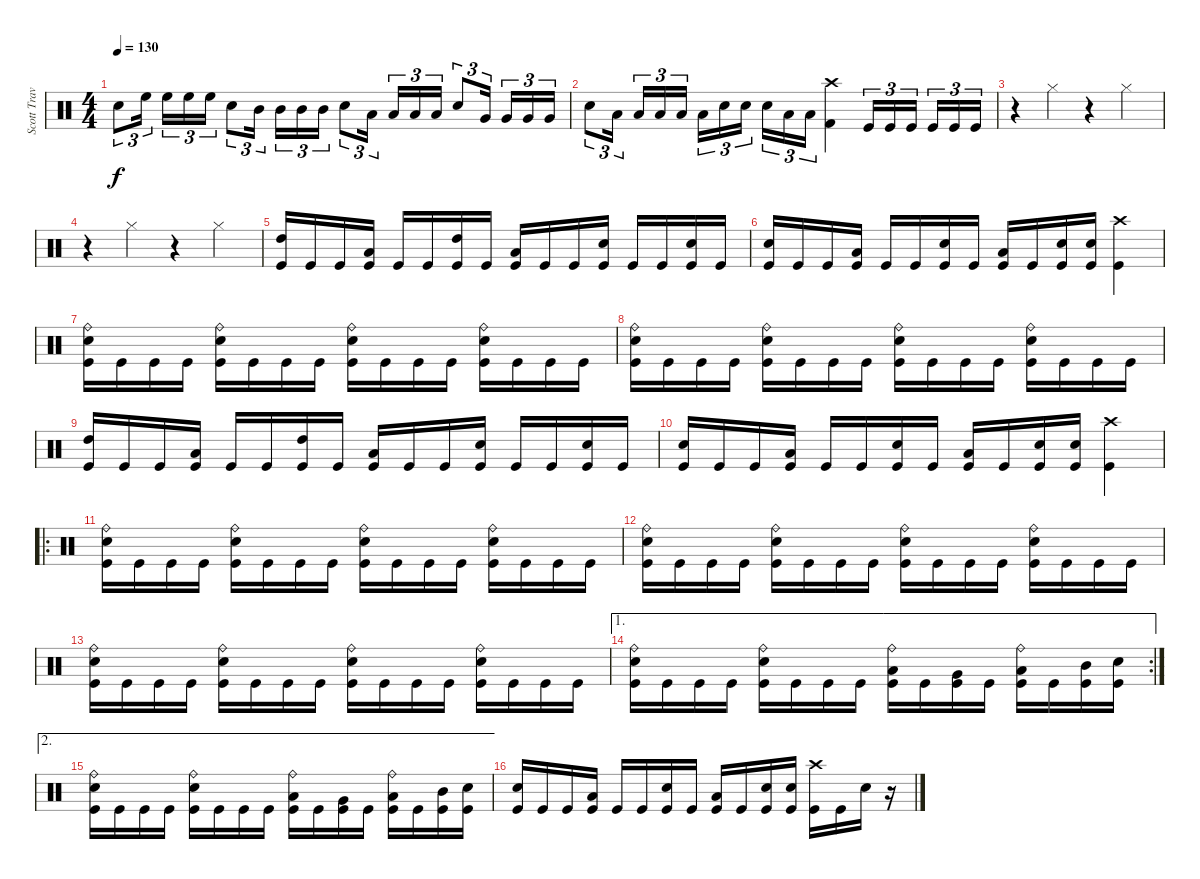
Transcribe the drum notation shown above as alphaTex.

\track ("Scott Travis (Drums)" "Scott Trav") {instrument percussion}
\staff {score}
\articulation defaults
\ts (4 4)
\tempo 130
\clef neutral
\ks c "Snare (hit) 2".8{tu (3 2) dy f} "High Floor Tom (hit)".16{tu (3 2) beam splitsecondary} "High Floor Tom (hit)".16{tu (3 2)} "High Floor Tom (hit)".16{tu (3 2)} "High Floor Tom (hit)".16{tu (3 2)} "Snare (hit) 2".8{tu (3 2)} "Mid Tom (hit)".16{tu (3 2) beam splitsecondary} "Mid Tom (hit)".16{tu (3 2)} "Mid Tom (hit)".16{tu (3 2)} "Mid Tom (hit)".16{tu (3 2)} "Snare (hit) 2".8{tu (3 2)} "Low Tom (hit)".16{tu (3 2) beam splitsecondary} "Low Tom (hit)".16{tu (3 2)} "Low Tom (hit)".16{tu (3 2)} "Low Tom (hit)".16{tu (3 2)} "Snare (hit) 2".8{tu (3 2)} "Very Low Tom (hit)".16{tu (3 2) beam splitsecondary} "Very Low Tom (hit)".16{tu (3 2)} "Very Low Tom (hit)".16{tu (3 2)} "Very Low Tom (hit)".16{tu (3 2)}
|
"Snare (hit) 2".8{tu (3 2)} "Low Floor Tom (hit)".16{tu (3 2) beam splitsecondary} "Low Floor Tom (hit)".16{tu (3 2)} "Low Floor Tom (hit)".16{tu (3 2)} "Low Floor Tom (hit)".16{tu (3 2)} "Low Floor Tom (hit)".16{tu (3 2)} "Snare (hit) 2".16{tu (3 2)} "Snare (hit) 2".16{tu (3 2) beam splitsecondary} "Snare (hit) 2".16{tu (3 2)} "Low Tom (hit)".16{tu (3 2)} "Low Tom (hit)".16{tu (3 2)} ("Crash high (hit)" "Kick (hit) 2").4 "Kick (hit)".16{tu (3 2)} "Kick (hit)".16{tu (3 2)} "Kick (hit)".16{tu (3 2) beam splitsecondary} "Kick (hit)".16{tu (3 2)} "Kick (hit)".16{tu (3 2)} "Kick (hit)".16{tu (3 2)} |
r.4 "Hi-Hat (closed)".4 r.4 "Hi-Hat (closed)".4 |
r.4 "Hi-Hat (closed)".4 r.4 "Hi-Hat (closed)".4 |
("High Tom (hit)" "Kick (hit)").16 "Kick (hit)".16 "Kick (hit)".16 ("Low Tom (hit)" "Kick (hit)").16 "Kick (hit)".16 "Kick (hit)".16 ("High Tom (hit)" "Kick (hit)").16 "Kick (hit)".16 ("Low Tom (hit)" "Kick (hit)").16 "Kick (hit)".16 "Kick (hit)".16 ("Snare (hit) 2" "Kick (hit)").16 "Kick (hit)".16 "Kick (hit)".16 ("Snare (hit) 2" "Kick (hit)").16 "Kick (hit)".16 |
("Snare (hit) 2" "Kick (hit)").16 "Kick (hit)".16 "Kick (hit)".16 ("Low Floor Tom (hit)" "Kick (hit)").16 "Kick (hit)".16 "Kick (hit)".16 ("Snare (hit) 2" "Kick (hit)").16 "Kick (hit)".16 ("Low Floor Tom (hit)" "Kick (hit)").16 "Kick (hit)".16 ("Snare (hit) 2" "Kick (hit)").16 ("Snare (hit) 2" "Kick (hit)").16 ("Crash high (hit)" "Kick (hit)").4 |
("Ride (bell)" "Snare (hit) 2" "Kick (hit)").16 "Kick (hit)".16 "Kick (hit)".16 "Kick (hit)".16 ("Ride (bell)" "Snare (hit) 2" "Kick (hit)").16 "Kick (hit)".16 "Kick (hit)".16 "Kick (hit)".16 ("Ride (bell)" "Snare (hit) 2" "Kick (hit)").16 "Kick (hit)".16 "Kick (hit)".16 "Kick (hit)".16 ("Ride (bell)" "Snare (hit) 2" "Kick (hit)").16 "Kick (hit)".16 "Kick (hit)".16 "Kick (hit)".16 |
("Ride (bell)" "Snare (hit) 2" "Kick (hit)").16 "Kick (hit)".16 "Kick (hit)".16 "Kick (hit)".16 ("Ride (bell)" "Snare (hit) 2" "Kick (hit)").16 "Kick (hit)".16 "Kick (hit)".16 "Kick (hit)".16 ("Ride (bell)" "Snare (hit) 2" "Kick (hit)").16 "Kick (hit)".16 "Kick (hit)".16 "Kick (hit)".16 ("Ride (bell)" "Snare (hit) 2" "Kick (hit)").16 "Kick (hit)".16 "Kick (hit)".16 "Kick (hit)".16 |
("High Tom (hit)" "Kick (hit)").16 "Kick (hit)".16 "Kick (hit)".16 ("Low Tom (hit)" "Kick (hit)").16 "Kick (hit)".16 "Kick (hit)".16 ("High Tom (hit)" "Kick (hit)").16 "Kick (hit)".16 ("Low Tom (hit)" "Kick (hit)").16 "Kick (hit)".16 "Kick (hit)".16 ("Snare (hit) 2" "Kick (hit)").16 "Kick (hit)".16 "Kick (hit)".16 ("Snare (hit) 2" "Kick (hit)").16 "Kick (hit)".16 |
("Snare (hit) 2" "Kick (hit)").16 "Kick (hit)".16 "Kick (hit)".16 ("Low Floor Tom (hit)" "Kick (hit)").16 "Kick (hit)".16 "Kick (hit)".16 ("Snare (hit) 2" "Kick (hit)").16 "Kick (hit)".16 ("Low Floor Tom (hit)" "Kick (hit)").16 "Kick (hit)".16 ("Snare (hit) 2" "Kick (hit)").16 ("Snare (hit) 2" "Kick (hit)").16 ("Crash high (hit)" "Kick (hit)").4 |
\ro
("Ride (bell)" "Snare (hit) 2" "Kick (hit)").16 "Kick (hit)".16 "Kick (hit)".16 "Kick (hit)".16 ("Ride (bell)" "Snare (hit) 2" "Kick (hit)").16 "Kick (hit)".16 "Kick (hit)".16 "Kick (hit)".16 ("Ride (bell)" "Snare (hit) 2" "Kick (hit)").16 "Kick (hit)".16 "Kick (hit)".16 "Kick (hit)".16 ("Ride (bell)" "Snare (hit) 2" "Kick (hit)").16 "Kick (hit)".16 "Kick (hit)".16 "Kick (hit)".16 |
("Ride (bell)" "Snare (hit) 2" "Kick (hit)").16 "Kick (hit)".16 "Kick (hit)".16 "Kick (hit)".16 ("Ride (bell)" "Snare (hit) 2" "Kick (hit)").16 "Kick (hit)".16 "Kick (hit)".16 "Kick (hit)".16 ("Ride (bell)" "Snare (hit) 2" "Kick (hit)").16 "Kick (hit)".16 "Kick (hit)".16 "Kick (hit)".16 ("Ride (bell)" "Snare (hit) 2" "Kick (hit)").16 "Kick (hit)".16 "Kick (hit)".16 "Kick (hit)".16 |
("Ride (bell)" "Snare (hit) 2" "Kick (hit)").16 "Kick (hit)".16 "Kick (hit)".16 "Kick (hit)".16 ("Ride (bell)" "Snare (hit) 2" "Kick (hit)").16 "Kick (hit)".16 "Kick (hit)".16 "Kick (hit)".16 ("Ride (bell)" "Snare (hit) 2" "Kick (hit)").16 "Kick (hit)".16 "Kick (hit)".16 "Kick (hit)".16 ("Ride (bell)" "Snare (hit) 2" "Kick (hit)").16 "Kick (hit)".16 "Kick (hit)".16 "Kick (hit)".16 |
\ae 1
\rc 2
("Ride (bell)" "Snare (hit) 2" "Kick (hit)").16 "Kick (hit)".16 "Kick (hit)".16 "Kick (hit)".16 ("Ride (bell)" "Snare (hit) 2" "Kick (hit)").16 "Kick (hit)".16 "Kick (hit)".16 "Kick (hit)".16 ("Ride (bell)" "Low Floor Tom (hit)" "Kick (hit)").16 "Kick (hit)".16 ("Very Low Tom (hit)" "Kick (hit)").16 "Kick (hit)".16 ("Ride (bell)" "Low Tom (hit)" "Kick (hit)").16 "Kick (hit)".16 ("Mid Tom (hit)" "Kick (hit)").16 ("Snare (hit) 2" "Kick (hit)").16 |
\ae 2
("Ride (bell)" "Snare (hit) 2" "Kick (hit)").16 "Kick (hit)".16 "Kick (hit)".16 "Kick (hit)".16 ("Ride (bell)" "Snare (hit) 2" "Kick (hit)").16 "Kick (hit)".16 "Kick (hit)".16 "Kick (hit)".16 ("Ride (bell)" "Low Floor Tom (hit)" "Kick (hit)").16 "Kick (hit)".16 ("Very Low Tom (hit)" "Kick (hit)").16 "Kick (hit)".16 ("Ride (bell)" "Low Tom (hit)" "Kick (hit)").16 "Kick (hit)".16 ("Mid Tom (hit)" "Kick (hit)").16 ("Snare (hit) 2" "Kick (hit)").16 |
("Snare (hit) 2" "Kick (hit)").16 "Kick (hit)".16 "Kick (hit)".16 ("Low Floor Tom (hit)" "Kick (hit)").16 "Kick (hit)".16 "Kick (hit)".16 ("Snare (hit) 2" "Kick (hit)").16 "Kick (hit)".16 ("Low Floor Tom (hit)" "Kick (hit)").16 "Kick (hit)".16 ("Snare (hit) 2" "Kick (hit)").16 ("Snare (hit) 2" "Kick (hit)").16 ("Crash high (hit)" "Kick (hit)").16 "Kick (hit)".16 "Snare (hit) 2".16 r.16
